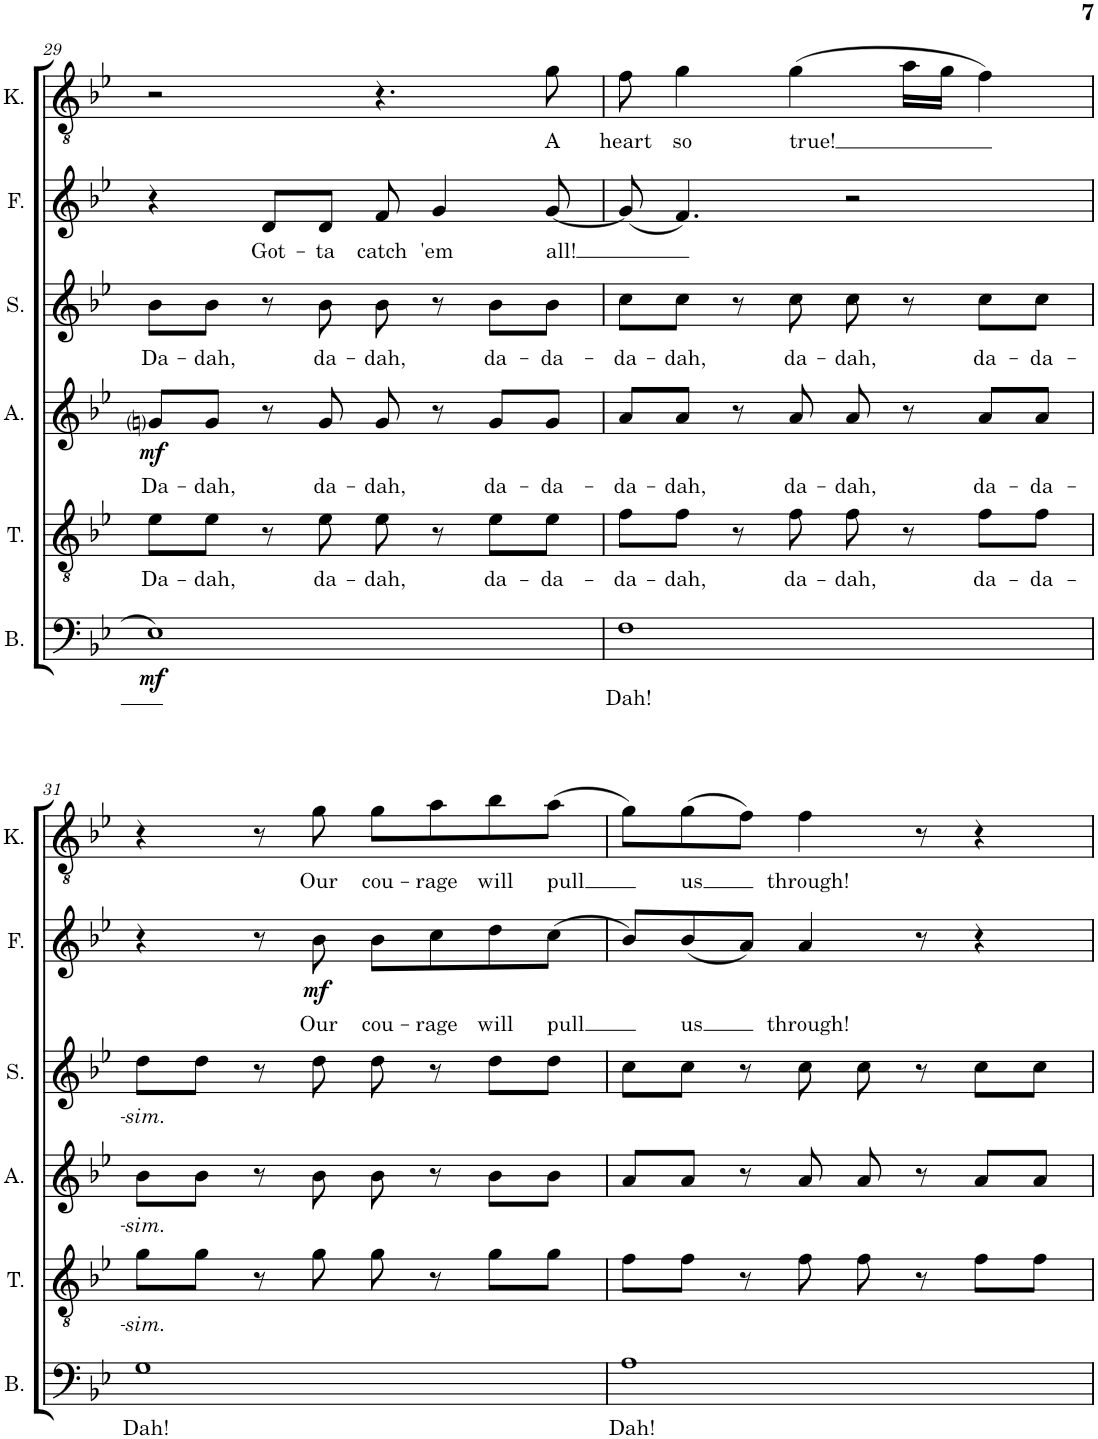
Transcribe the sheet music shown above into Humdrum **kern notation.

**kern	**text	**dynam	**kern	**text	**kern	**text	**dynam	**kern	**text	**kern	**text	**dynam	**kern	**text
*part6	*part6	*part6	*part5	*part5	*part4	*part4	*part4	*part3	*part3	*part2	*part2	*part2	*part1	*part1
*staff6	*staff6	*staff6	*staff5	*staff5	*staff4	*staff4	*staff4	*staff3	*staff3	*staff2	*staff2	*staff2	*staff1	*staff1
*I"Bass	*	*	*I"Tenor	*	*I"Alto	*	*	*I"Soprano	*	*I"Friend	*	*	*I"Ketchum	*
*I'B.	*	*	*I'T.	*	*I'A.	*	*	*I'S.	*	*I'F.	*	*	*I'K.	*
!!LO:PB:g=z
*clefF4	*	*	*clefGv2	*	*clefG2	*	*	*clefG2	*	*clefG2	*	*	*clefGv2	*
*k[b-e-]	*	*	*k[b-e-]	*	*k[b-e-]	*	*	*k[b-e-]	*	*k[b-e-]	*	*	*k[b-e-]	*
*M4/4	*	*	*M4/4	*	*M4/4	*	*	*M4/4	*	*M4/4	*	*	*M4/4	*
=29	=29	=29	=29	=29	=29	=29	=29	=29	=29	=29	=29	=29	=29	=29
!	!	!LO:DY:b	!	!LO:LY:b	!	!LO:LY:b	!LO:DY:b	!	!LO:LY:b	!	!	!	!	!
1E-	.	mf	8e-\L	Da-	8gni/L	Da-	mf	8b-\L	Da-	4r	.	.	2r	.
!	!	!	!	!LO:LY:b	!	!LO:LY:b	!	!	!LO:LY:b	!	!	!	!	!
.	.	.	8e-\J	-dah,	8g/J	-dah,	.	8b-\J	-dah,	.	.	.	.	.
!	!	!	!	!	!	!	!	!	!	!	!LO:LY:b	!	!	!
.	.	.	8r	.	8r	.	.	8r	.	8d/L	Got-	.	.	.
!	!	!	!	!LO:LY:b	!	!LO:LY:b	!	!	!LO:LY:b	!	!LO:LY:b	!	!	!
.	.	.	8e-\	da-	8g/	da-	.	8b-\	da-	8d/J	-ta	.	.	.
!	!	!	!	!LO:LY:b	!	!LO:LY:b	!	!	!LO:LY:b	!	!LO:LY:b	!	!	!
.	.	.	8e-\	-dah,	8g/	-dah,	.	8b-\	-dah,	8f/	catch	.	4.r	.
!	!	!	!	!	!	!	!	!	!	!	!LO:LY:b	!	!	!
.	.	.	8r	.	8r	.	.	8r	.	4g/	'em	.	.	.
!	!	!	!	!LO:LY:b	!	!LO:LY:b	!	!	!LO:LY:b	!	!	!	!	!
.	.	.	8e-\L	da-	8g/L	da-	.	8b-\L	da-	.	.	.	.	.
!	!	!	!	!LO:LY:b	!	!LO:LY:b	!	!	!LO:LY:b	!	!LO:LY:b	!	!	!LO:LY:b
.	.	.	8e-\J	-da-	8g/J	-da-	.	8b-\J	-da-	[8g/	all!	.	8g\	A
=30	=30	=30	=30	=30	=30	=30	=30	=30	=30	=30	=30	=30	=30	=30
!	!LO:LY:b	!	!	!LO:LY:b	!	!LO:LY:b	!	!	!LO:LY:b	!	!	!	!	!LO:LY:b
1F	Dah!	.	8f\L	-da-	8a/L	-da-	.	8cc\L	-da-	(8g/]	.	.	8f\	heart
!	!	!	!	!LO:LY:b	!	!LO:LY:b	!	!	!LO:LY:b	!	!	!	!	!LO:LY:b
.	.	.	8f\J	-dah,	8a/J	-dah,	.	8cc\J	-dah,	4.f/)	.	.	4g\	so
.	.	.	8r	.	8r	.	.	8r	.	.	.	.	.	.
!	!	!	!	!LO:LY:b	!	!LO:LY:b	!	!	!LO:LY:b	!	!	!	!	!LO:LY:b
.	.	.	8f\	da-	8a/	da-	.	8cc\	da-	.	.	.	(4g\	true!
!	!	!	!	!LO:LY:b	!	!LO:LY:b	!	!	!LO:LY:b	!	!	!	!	!
.	.	.	8f\	-dah,	8a/	-dah,	.	8cc\	-dah,	2r	.	.	.	.
.	.	.	8r	.	8r	.	.	8r	.	.	.	.	16a\LL	.
.	.	.	.	.	.	.	.	.	.	.	.	.	16g\JJ	.
!	!	!	!	!LO:LY:b	!	!LO:LY:b	!	!	!LO:LY:b	!	!	!	!	!
.	.	.	8f\L	da-	8a/L	da-	.	8cc\L	da-	.	.	.	4f\)	.
!	!	!	!	!LO:LY:b	!	!LO:LY:b	!	!	!LO:LY:b	!	!	!	!	!
.	.	.	8f\J	-da-	8a/J	-da-	.	8cc\J	-da-	.	.	.	.	.
!!LO:LB:g=z
=31	=31	=31	=31	=31	=31	=31	=31	=31	=31	=31	=31	=31	=31	=31
!	!LO:LY:b	!	!	!LO:LY:b	!	!LO:LY:b	!	!	!LO:LY:b	!	!	!	!	!
1G	Dah!	.	8g\L	-sim.	8b-\L	-sim.	.	8dd\L	-sim.	4r	.	.	4r	.
.	.	.	8g\J	.	8b-\J	.	.	8dd\J	.	.	.	.	.	.
.	.	.	8r	.	8r	.	.	8r	.	8r	.	.	8r	.
!	!	!	!	!	!	!	!	!	!	!	!LO:LY:b	!LO:DY:b	!	!LO:LY:b
.	.	.	8g\	.	8b-\	.	.	8dd\	.	8b-\	Our	mf	8g\	Our
!	!	!	!	!	!	!	!	!	!	!	!LO:LY:b	!	!	!LO:LY:b
.	.	.	8g\	.	8b-\	.	.	8dd\	.	8b-\L	cou-	.	8g\L	cou-
!	!	!	!	!	!	!	!	!	!	!	!LO:LY:b	!	!	!LO:LY:b
.	.	.	8r	.	8r	.	.	8r	.	8cc\	-rage	.	8a\	-rage
!	!	!	!	!	!	!	!	!	!	!	!LO:LY:b	!	!	!LO:LY:b
.	.	.	8g\L	.	8b-\L	.	.	8dd\L	.	8dd\	will	.	8b-\	will
!	!	!	!	!	!	!	!	!	!	!	!LO:LY:b	!	!	!LO:LY:b
.	.	.	8g\J	.	8b-\J	.	.	8dd\J	.	(8cc\J	pull	.	(8a\J	pull
=32	=32	=32	=32	=32	=32	=32	=32	=32	=32	=32	=32	=32	=32	=32
!	!LO:LY:b	!	!	!	!	!	!	!	!	!	!	!	!	!
1A	Dah!	.	8f\L	.	8a/L	.	.	8cc\L	.	8b-/L)	.	.	8g\L)	.
!	!	!	!	!	!	!	!	!	!	!	!LO:LY:b	!	!	!LO:LY:b
.	.	.	8f\J	.	8a/J	.	.	8cc\J	.	(8b-/	us	.	(8g\	us
.	.	.	8r	.	8r	.	.	8r	.	8a/J)	.	.	8f\J)	.
!	!	!	!	!	!	!	!	!	!	!	!LO:LY:b	!	!	!LO:LY:b
.	.	.	8f\	.	8a/	.	.	8cc\	.	4a/	through!	.	4f\	through!
.	.	.	8f\	.	8a/	.	.	8cc\	.	.	.	.	.	.
.	.	.	8r	.	8r	.	.	8r	.	8r	.	.	8r	.
.	.	.	8f\L	.	8a/L	.	.	8cc\L	.	4r	.	.	4r	.
.	.	.	8f\J	.	8a/J	.	.	8cc\J	.	.	.	.	.	.
=	=	=	=	=	=	=	=	=	=	=	=	=	=	=
*-	*-	*-	*-	*-	*-	*-	*-	*-	*-	*-	*-	*-	*-	*-
